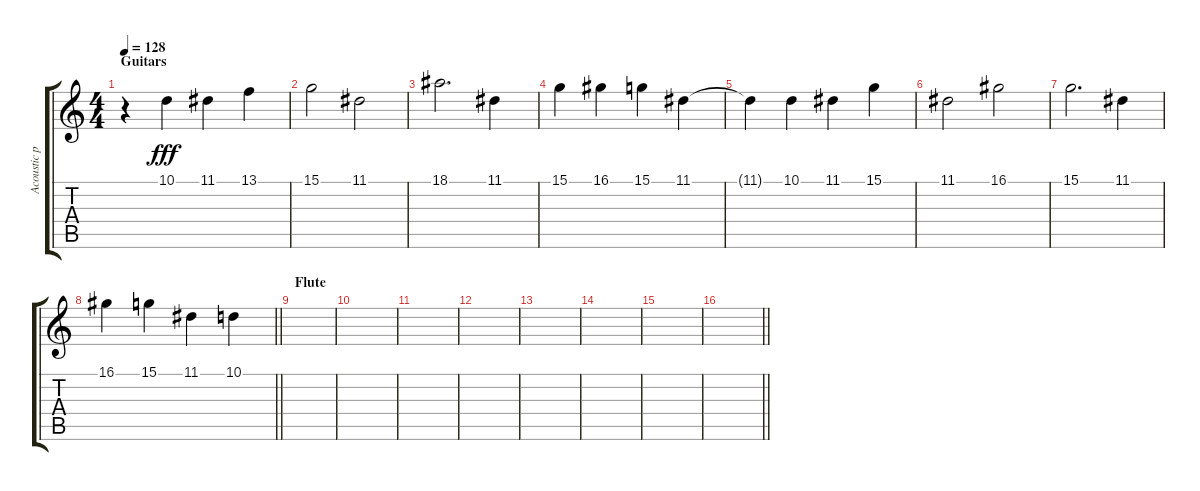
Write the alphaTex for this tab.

\track ("Acoustic piano 1" "Acoustic p") {instrument electricgrandpiano}
\staff {score tabs}
\tuning (E4 B3 G3 D3 A2 E2) {hide}
\ts (4 4)
\section ("" "Guitars")
\tempo 128
\clef g2
\ks c
r.4{dy fff} 10.1.4 11.1.4 13.1.4 |
15.1.2 11.1.2 |
18.1.2{d} 11.1.4 |
15.1.4 16.1.4 15.1.4 11.1.4 |
11.1{t}.4 10.1.4 11.1.4 15.1.4 |
11.1.2 16.1.2 |
15.1.2{d} 11.1.4 |
\barLineRight lightlight
16.1.4 15.1.4 11.1.4 10.1.4 |
\section ("" "Flute")
|
|
|
|
|
|
|
\barLineRight lightlight
